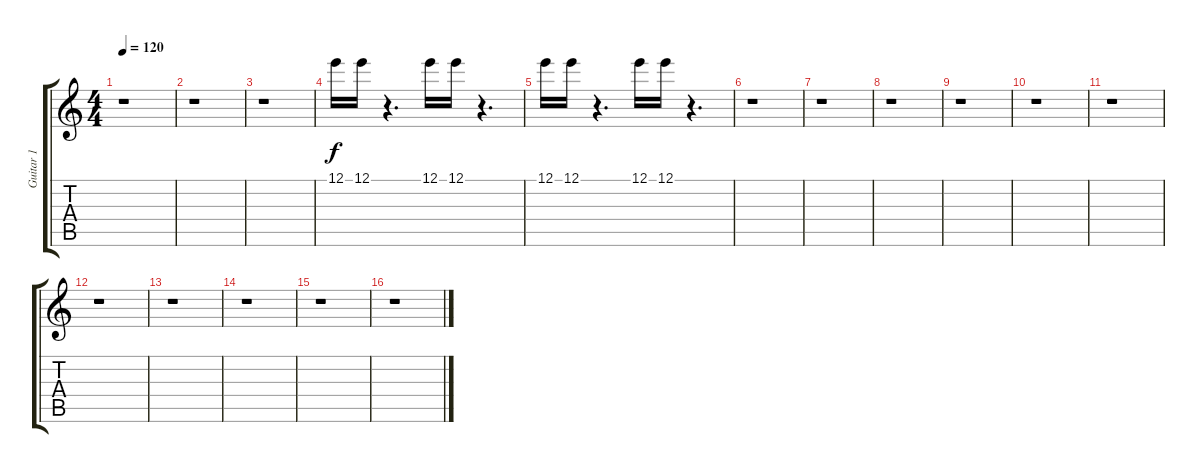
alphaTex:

\track ("Guitar 1" "Guitar 1") {instrument acousticguitarsteel}
\staff {score tabs}
\tuning (E4 B3 G3 D3 A2 E2) {hide}
\ts (4 4)
\tempo 120
\clef g2
\ks c
r.1{dy ff} |
r.1 |
r.1 |
12.1.16{dy f} 12.1.16 r.4{d} 12.1.16 12.1.16 r.4{d} |
12.1.16 12.1.16 r.4{d} 12.1.16 12.1.16 r.4{d} |
r.1 |
r.1 |
r.1 |
r.1 |
r.1 |
r.1 |
r.1 |
r.1 |
r.1 |
r.1 |
r.1
